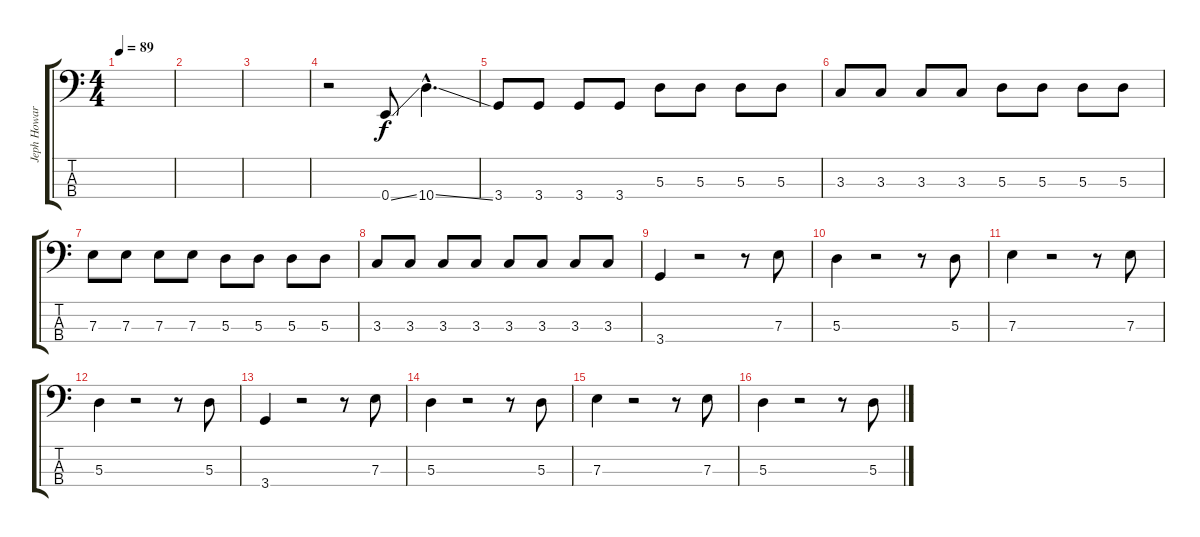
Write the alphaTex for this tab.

\track ("Jeph Howard - Bass" "Jeph Howar") {instrument electricbassfinger}
\staff {score tabs}
\tuning (G2 D2 A1 E1) {hide}
\ts (4 4)
\tempo 89
\clef f4
\ks c
|
|
|
r.2 0.4{ss}.8 10.4{ss hac}.4{d} |
3.4.8{dy f} 3.4.8 3.4.8 3.4.8 5.3.8 5.3.8 5.3.8 5.3.8 |
3.3.8 3.3.8 3.3.8 3.3.8 5.3.8 5.3.8 5.3.8 5.3.8 |
7.3.8 7.3.8 7.3.8 7.3.8 5.3.8 5.3.8 5.3.8 5.3.8 |
3.3.8 3.3.8 3.3.8 3.3.8 3.3.8 3.3.8 3.3.8 3.3.8 |
3.4.4 r.2 r.8 7.3.8 |
5.3.4 r.2 r.8 5.3.8 |
7.3.4 r.2 r.8 7.3.8 |
5.3.4 r.2 r.8 5.3.8 |
3.4.4 r.2 r.8 7.3.8 |
5.3.4 r.2 r.8 5.3.8 |
7.3.4 r.2 r.8 7.3.8 |
5.3.4 r.2 r.8 5.3.8
